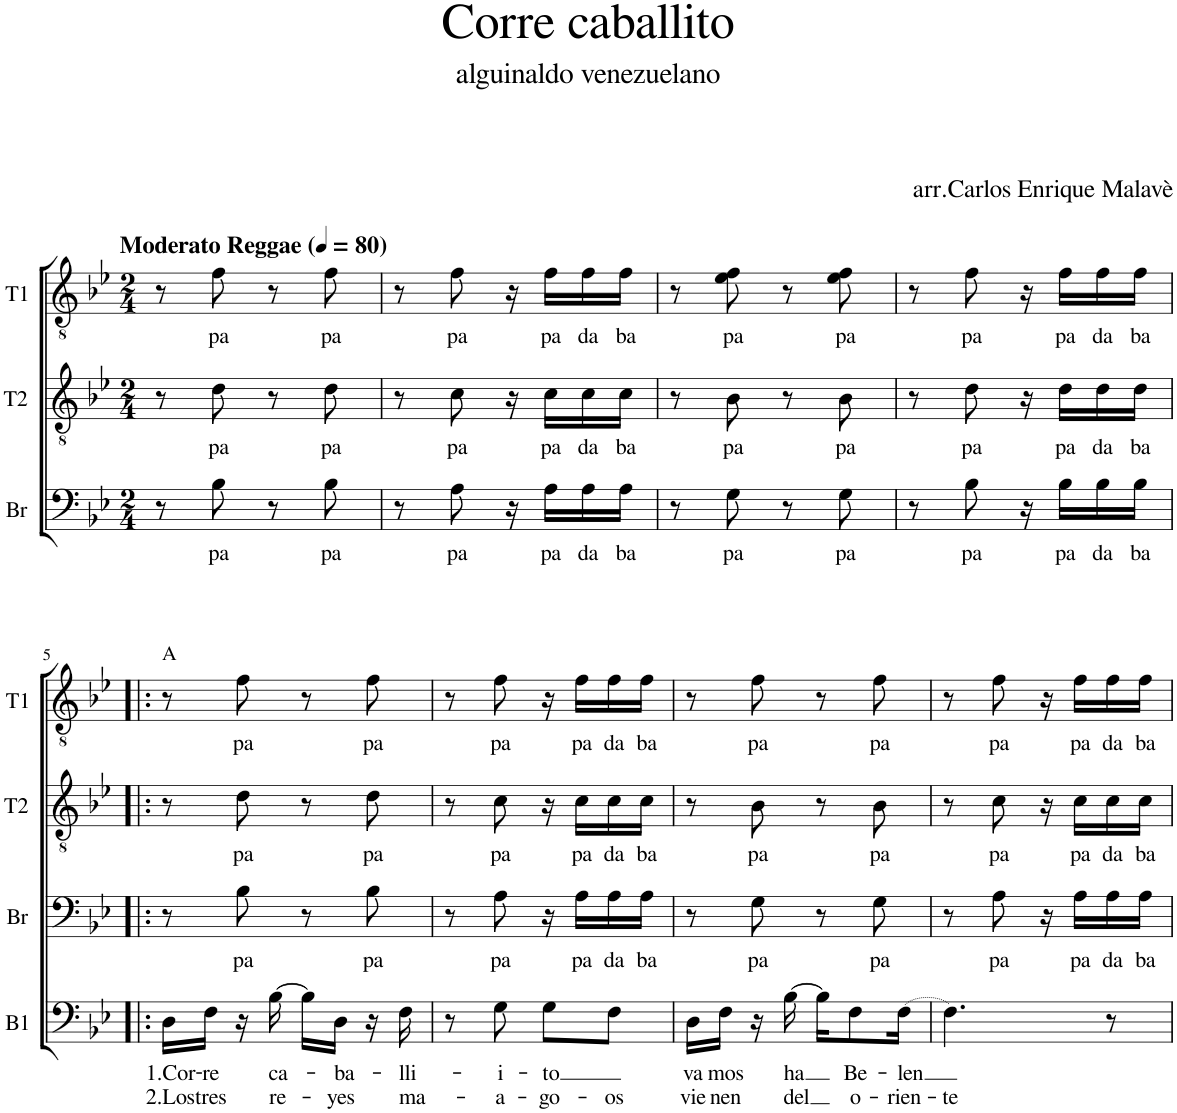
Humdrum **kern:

**kern	**text	**text	**kern	**text	**kern	**text	**kern	**text
*part4	*part4	*part4	*part3	*part3	*part2	*part2	*part1	*part1
*staff4	*staff4	*staff4	*staff3	*staff3	*staff2	*staff2	*staff1	*staff1
*I"B1	*	*	*I"Br	*	*I"T2	*	*I"T1	*
*I'B1	*	*	*I'Br	*	*I'T2	*	*I'T1	*
*stria5	*	*	*	*	*	*	*	*
*clefF4	*	*	*clefF4	*	*clefGv2	*	*clefGv2	*
*k[b-e-]	*	*	*k[b-e-]	*	*k[b-e-]	*	*k[b-e-]	*
*M2/4	*	*	*M2/4	*	*M2/4	*	*M2/4	*
*MM80	*	*	*MM80	*	*MM80	*	*MM80	*
=1	=1	=1	=1	=1	=1	=1	=1	=1
!	!	!	!	!	!	!	!LO:TX:a:B:t=Moderato Reggae	!
2r	.	.	8r	.	8r	.	8r	.
!	!	!	!	!LO:LY:b	!	!LO:LY:b	!	!LO:LY:b
.	.	.	8B-\	pa	8d\	pa	8f\	pa
.	.	.	8r	.	8r	.	8r	.
!	!	!	!	!LO:LY:b	!	!LO:LY:b	!	!LO:LY:b
.	.	.	8B-\	pa	8d\	pa	8f\	pa
=2	=2	=2	=2	=2	=2	=2	=2	=2
2r	.	.	8r	.	8r	.	8r	.
!	!	!	!	!LO:LY:b	!	!LO:LY:b	!	!LO:LY:b
.	.	.	8A\	pa	8c\	pa	8f\	pa
.	.	.	16r	.	16r	.	16r	.
!	!	!	!	!LO:LY:b	!	!LO:LY:b	!	!LO:LY:b
.	.	.	16A\LL	pa	16c\LL	pa	16f\LL	pa
!	!	!	!	!LO:LY:b	!	!LO:LY:b	!	!LO:LY:b
.	.	.	16A\	da	16c\	da	16f\	da
!	!	!	!	!LO:LY:b	!	!LO:LY:b	!	!LO:LY:b
.	.	.	16A\JJ	ba	16c\JJ	ba	16f\JJ	ba
=3	=3	=3	=3	=3	=3	=3	=3	=3
2r	.	.	8r	.	8r	.	8r	.
!	!	!	!	!LO:LY:b	!	!LO:LY:b	!	!LO:LY:b
.	.	.	8G\	pa	8B-\	pa	8e-\ 8f\	pa
.	.	.	8r	.	8r	.	8r	.
!	!	!	!	!LO:LY:b	!	!LO:LY:b	!	!LO:LY:b
.	.	.	8G\	pa	8B-\	pa	8e-\ 8f\	pa
=4	=4	=4	=4	=4	=4	=4	=4	=4
2r	.	.	8r	.	8r	.	8r	.
!	!	!	!	!LO:LY:b	!	!LO:LY:b	!	!LO:LY:b
.	.	.	8B-\	pa	8d\	pa	8f\	pa
.	.	.	16r	.	16r	.	16r	.
!	!	!	!	!LO:LY:b	!	!LO:LY:b	!	!LO:LY:b
.	.	.	16B-\LL	pa	16d\LL	pa	16f\LL	pa
!	!	!	!	!LO:LY:b	!	!LO:LY:b	!	!LO:LY:b
.	.	.	16B-\	da	16d\	da	16f\	da
!	!	!	!	!LO:LY:b	!	!LO:LY:b	!	!LO:LY:b
.	.	.	16B-\JJ	ba	16d\JJ	ba	16f\JJ	ba
!!LO:LB:g=z
=5!|:	=5!|:	=5!|:	=5!|:	=5!|:	=5!|:	=5!|:	=5!|:	=5!|:
!	!	!	!	!	!	!	!LO:TX:a:t=A	!
!	!LO:LY:b	!LO:LY:b	!	!	!	!	!	!
16D\LL	1.Cor-	2.Los	8r	.	8r	.	8r	.
!	!LO:LY:b	!LO:LY:b	!	!	!	!	!	!
16F\JJ	-re	tres	.	.	.	.	.	.
!	!	!	!	!LO:LY:b	!	!LO:LY:b	!	!LO:LY:b
16r	.	.	8B-\	pa	8d\	pa	8f\	pa
!	!LO:LY:b	!LO:LY:b	!	!	!	!	!	!
[16B-\	ca-	re-	.	.	.	.	.	.
16B-\LL]	.	.	8r	.	8r	.	8r	.
!	!LO:LY:b	!LO:LY:b	!	!	!	!	!	!
16D\JJ	-ba-	-yes	.	.	.	.	.	.
!	!	!	!	!LO:LY:b	!	!LO:LY:b	!	!LO:LY:b
16r	.	.	8B-\	pa	8d\	pa	8f\	pa
!	!LO:LY:b	!LO:LY:b	!	!	!	!	!	!
16F\	-lli-	ma-	.	.	.	.	.	.
=6	=6	=6	=6	=6	=6	=6	=6	=6
8r	.	.	8r	.	8r	.	8r	.
!	!LO:LY:b	!LO:LY:b	!	!LO:LY:b	!	!LO:LY:b	!	!LO:LY:b
8G\	-i-	-a-	8A\	pa	8c\	pa	8f\	pa
!	!LO:LY:b	!LO:LY:b	!	!	!	!	!	!
8G\L	-to	-go-	16r	.	16r	.	16r	.
!	!	!	!	!LO:LY:b	!	!LO:LY:b	!	!LO:LY:b
.	.	.	16A\LL	pa	16c\LL	pa	16f\LL	pa
!	!	!LO:LY:b	!	!LO:LY:b	!	!LO:LY:b	!	!LO:LY:b
8F\J	.	-os	16A\	da	16c\	da	16f\	da
!	!	!	!	!LO:LY:b	!	!LO:LY:b	!	!LO:LY:b
.	.	.	16A\JJ	ba	16c\JJ	ba	16f\JJ	ba
=7	=7	=7	=7	=7	=7	=7	=7	=7
!	!LO:LY:b	!LO:LY:b	!	!	!	!	!	!
16D\LL	va-	vie-	8r	.	8r	.	8r	.
!	!LO:LY:b	!LO:LY:b	!	!	!	!	!	!
16F\JJ	-mos	-nen	.	.	.	.	.	.
!	!	!	!	!LO:LY:b	!	!LO:LY:b	!	!LO:LY:b
16r	.	.	8G\	pa	8B-\	pa	8f\	pa
!	!LO:LY:b	!LO:LY:b	!	!	!	!	!	!
[16B-\	ha	del	.	.	.	.	.	.
16B-\KL]	.	.	8r	.	8r	.	8r	.
!	!LO:LY:b	!LO:LY:b	!	!	!	!	!	!
8F\	Be-	o-	.	.	.	.	.	.
!	!	!	!	!LO:LY:b	!	!LO:LY:b	!	!LO:LY:b
.	.	.	8G\	pa	8B-\	pa	8f\	pa
!LO:T:dot	!LO:LY:b	!LO:LY:b	!	!	!	!	!	!
[16F\Jk	-len	-rien-	.	.	.	.	.	.
=8	=8	=8	=8	=8	=8	=8	=8	=8
!	!	!LO:LY:b	!	!	!	!	!	!
4.F\]	.	-te	8r	.	8r	.	8r	.
!	!	!	!	!LO:LY:b	!	!LO:LY:b	!	!LO:LY:b
.	.	.	8A\	pa	8c\	pa	8f\	pa
.	.	.	16r	.	16r	.	16r	.
!	!	!	!	!LO:LY:b	!	!LO:LY:b	!	!LO:LY:b
.	.	.	16A\LL	pa	16c\LL	pa	16f\LL	pa
!	!	!	!	!LO:LY:b	!	!LO:LY:b	!	!LO:LY:b
8r	.	.	16A\	da	16c\	da	16f\	da
!	!	!	!	!LO:LY:b	!	!LO:LY:b	!	!LO:LY:b
.	.	.	16A\JJ	ba	16c\JJ	ba	16f\JJ	ba
=	=	=	=	=	=	=	=	=
*-	*-	*-	*-	*-	*-	*-	*-	*-
